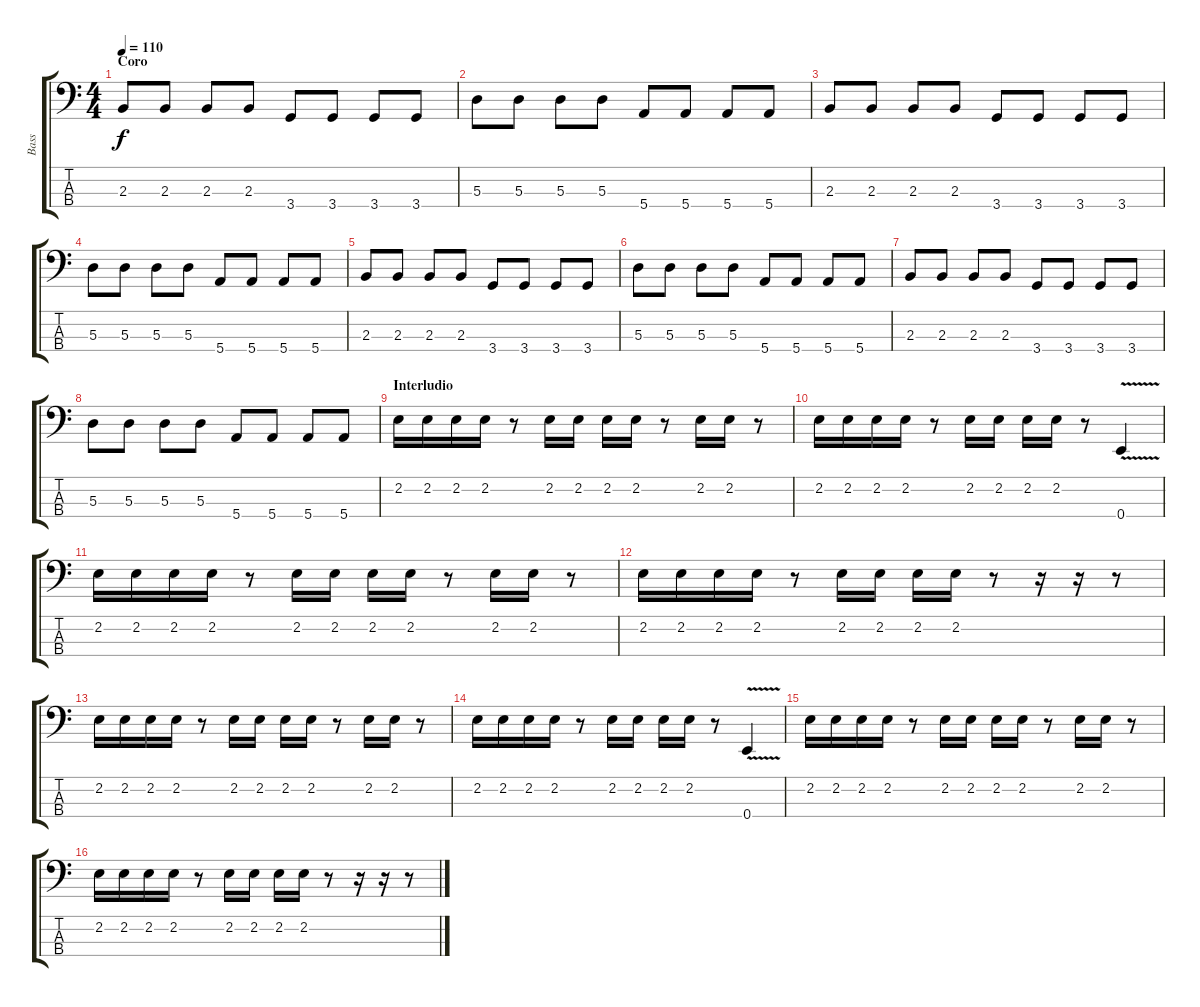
\track ("Bass" "Bass") {instrument electricbasspick}
\staff {score tabs}
\tuning (G2 D2 A1 E1) {hide}
\ts (4 4)
\section ("" "Coro")
\tempo 110
\clef f4
\ks c
2.3.8{dy f} 2.3.8 2.3.8 2.3.8 3.4.8 3.4.8 3.4.8 3.4.8 |
5.3.8 5.3.8 5.3.8 5.3.8 5.4.8 5.4.8 5.4.8 5.4.8 |
2.3.8 2.3.8 2.3.8 2.3.8 3.4.8 3.4.8 3.4.8 3.4.8 |
5.3.8 5.3.8 5.3.8 5.3.8 5.4.8 5.4.8 5.4.8 5.4.8 |
2.3.8 2.3.8 2.3.8 2.3.8 3.4.8 3.4.8 3.4.8 3.4.8 |
5.3.8 5.3.8 5.3.8 5.3.8 5.4.8 5.4.8 5.4.8 5.4.8 |
2.3.8 2.3.8 2.3.8 2.3.8 3.4.8 3.4.8 3.4.8 3.4.8 |
5.3.8 5.3.8 5.3.8 5.3.8 5.4.8 5.4.8 5.4.8 5.4.8 |
\section ("" "Interludio")
2.2.16 2.2.16 2.2.16 2.2.16 r.8 2.2.16 2.2.16 2.2.16 2.2.16 r.8 2.2.16 2.2.16 r.8 |
2.2.16 2.2.16 2.2.16 2.2.16 r.8 2.2.16 2.2.16 2.2.16 2.2.16 r.8 0.4{v}.4 |
2.2.16 2.2.16 2.2.16 2.2.16 r.8 2.2.16 2.2.16 2.2.16 2.2.16 r.8 2.2.16 2.2.16 r.8 |
2.2.16 2.2.16 2.2.16 2.2.16 r.8 2.2.16 2.2.16 2.2.16 2.2.16 r.8 r.16 r.16 r.8 |
2.2.16 2.2.16 2.2.16 2.2.16 r.8 2.2.16 2.2.16 2.2.16 2.2.16 r.8 2.2.16 2.2.16 r.8 |
2.2.16 2.2.16 2.2.16 2.2.16 r.8 2.2.16 2.2.16 2.2.16 2.2.16 r.8 0.4{v}.4 |
2.2.16 2.2.16 2.2.16 2.2.16 r.8 2.2.16 2.2.16 2.2.16 2.2.16 r.8 2.2.16 2.2.16 r.8 |
2.2.16 2.2.16 2.2.16 2.2.16 r.8 2.2.16 2.2.16 2.2.16 2.2.16 r.8 r.16 r.16 r.8
